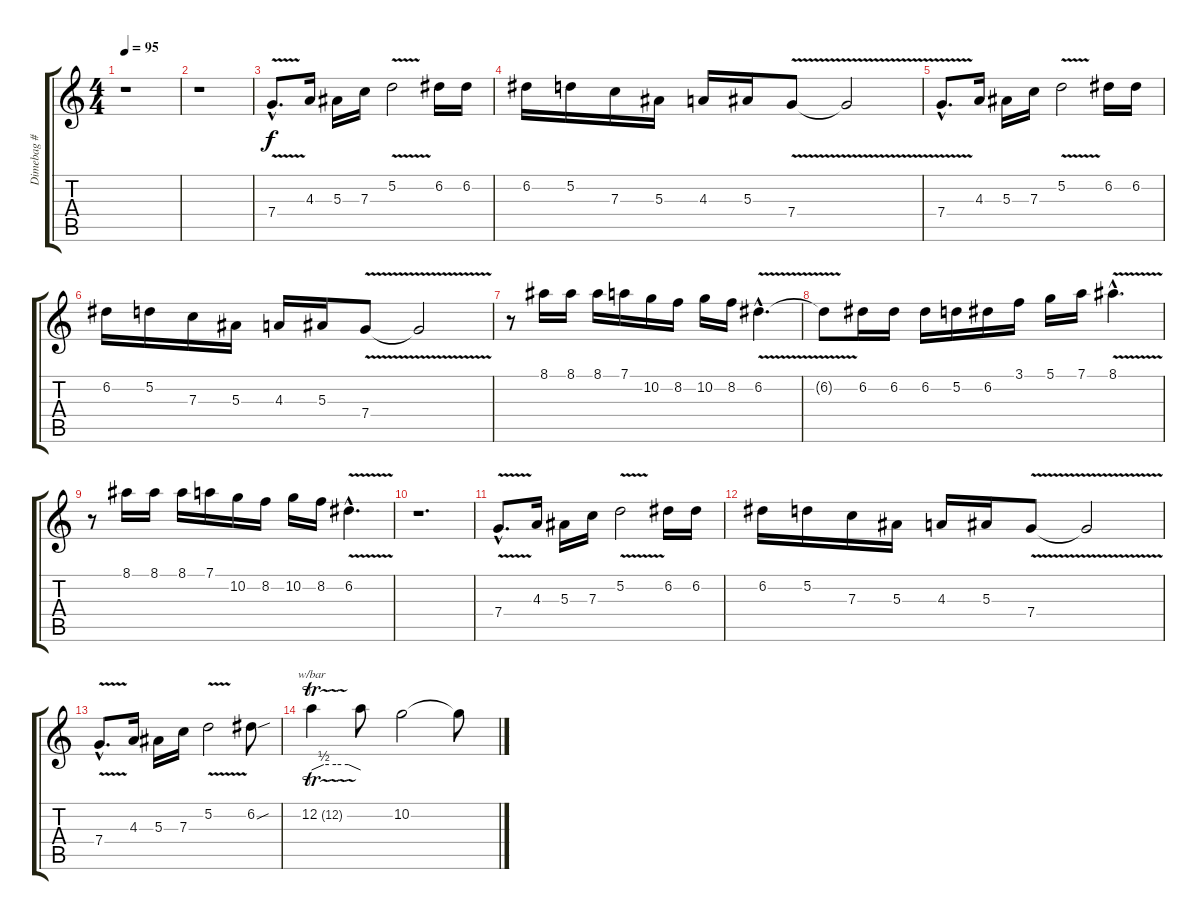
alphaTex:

\track ("Dimebag # 3" "Dimebag # ") {instrument acousticguitarsteel}
\staff {score tabs}
\tuning (D4 A3 F3 C3 G2 D2) {hide}
\ts (4 4)
\tempo 95
\clef g2
\ks c
r.1{dy f instrument acousticguitarsteel} |
r.1 |
7.4{v hac}.8{d} 4.3.16 5.3.16 7.3.16 5.2{v}.2 6.2.16 6.2.16 |
6.2.16 5.2.16 7.3.16 5.3.16 4.3.16 5.3.16 7.4{v}.8 7.4{t}.2 |
7.4{v hac}.8{d} 4.3.16 5.3.16 7.3.16 5.2{v}.2 6.2.16 6.2.16 |
6.2.16 5.2.16 7.3.16 5.3.16 4.3.16 5.3.16 7.4{v}.8 7.4{t}.2 |
r.8 8.1.16 8.1.16 8.1.16 7.1.16 10.2.16 8.2.16 10.2.16 8.2.16 6.2{v hac}.4{d} |
6.2{t}.8 6.2.16 6.2.16 6.2.16 5.2.16 6.2.16 3.1.16 5.1.16 7.1.16 8.1{v hac}.4{d} |
r.8 8.1.16 8.1.16 8.1.16 7.1.16 10.2.16 8.2.16 10.2.16 8.2.16 6.2{v hac}.4{d} |
r.1{d} |
7.4{v hac}.8{d} 4.3.16 5.3.16 7.3.16 5.2{v}.2 6.2.16 6.2.16 |
6.2.16 5.2.16 7.3.16 5.3.16 4.3.16 5.3.16 7.4{v}.8 7.4{t}.2 |
7.4{v hac}.8{d} 4.3.16 5.3.16 7.3.16 5.2{v}.2 6.2{sou}.8 |
12.2{tr (12 16)}.4{tbe (custom default 0 0 15 2 30 2 45 2 60 0)} 12.2{t}.8 10.2.2 10.2{t}.8
